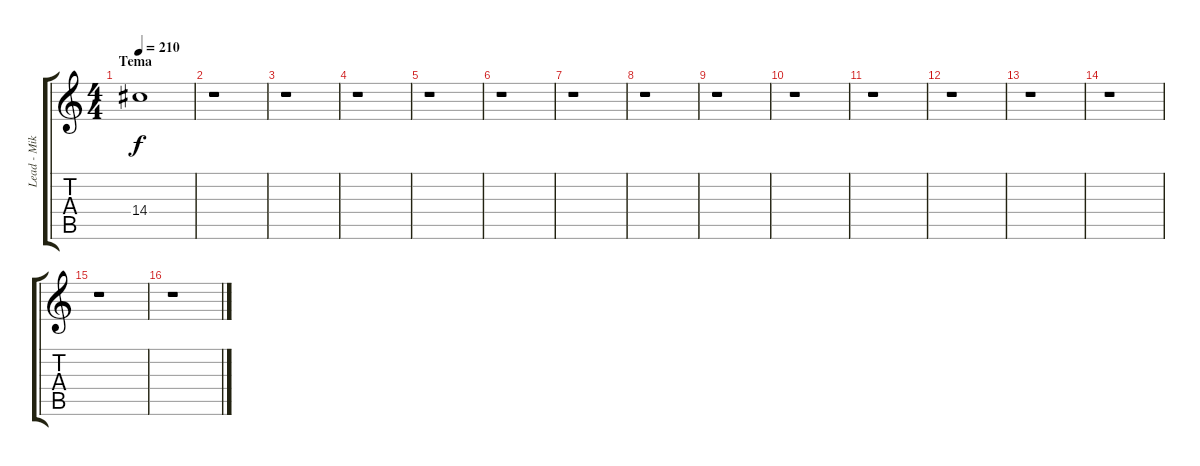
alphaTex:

\track ("Lead - Mike Martin" "Lead - Mik") {instrument distortionguitar}
\staff {score tabs}
\tuning (Db4 Ab3 E3 B2 Gb2 Db2) {hide}
\ts (4 4)
\section ("" "Tema")
\tempo 210
\clef g2
\ks c
14.4.1{dy f} |
r.1 |
r.1 |
r.1 |
r.1 |
r.1 |
r.1 |
r.1 |
r.1 |
r.1 |
r.1 |
r.1 |
r.1 |
r.1 |
r.1 |
r.1
